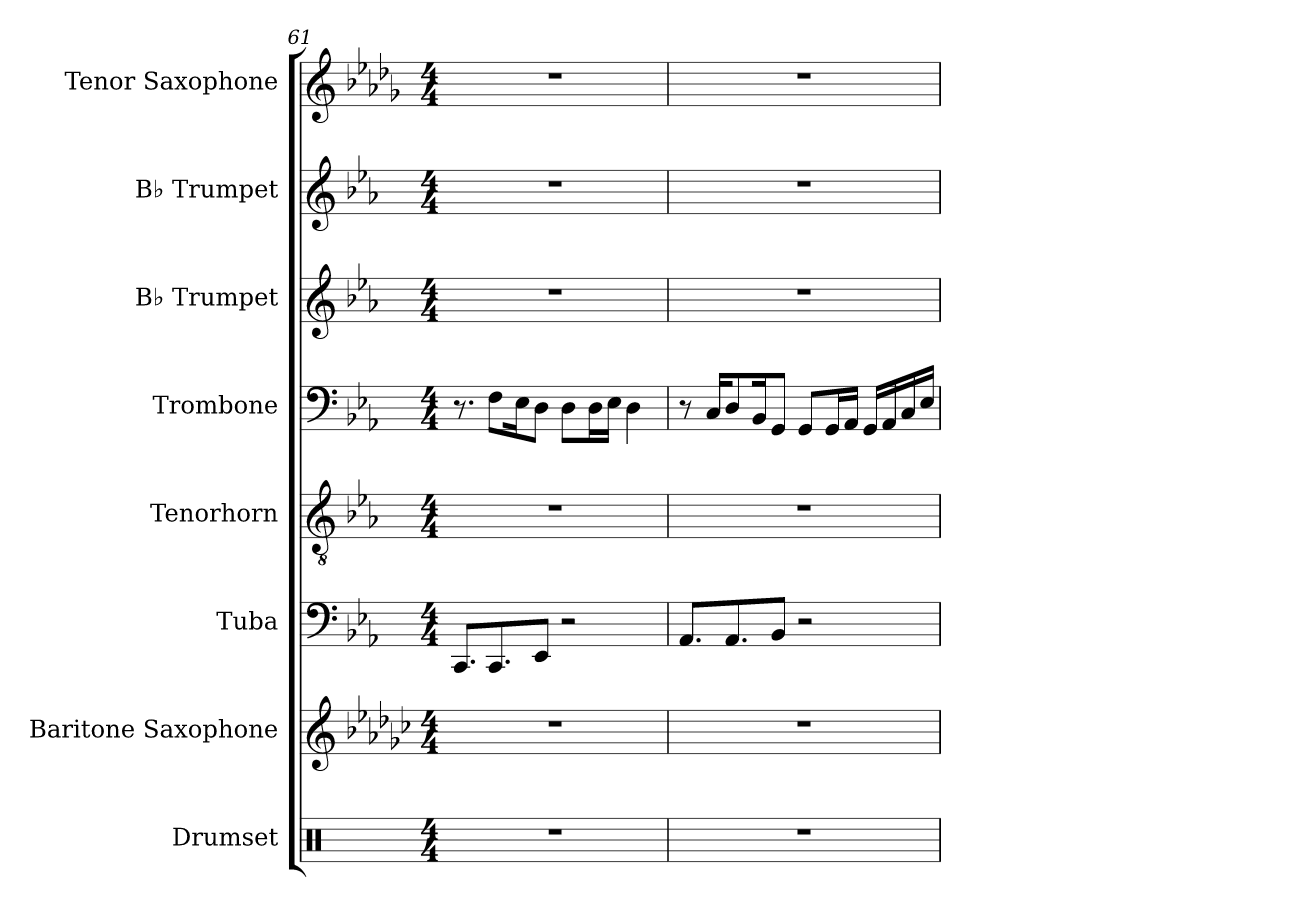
**kern	**kern	**kern	**kern	**kern	**kern	**kern	**kern
*part8	*part7	*part6	*part5	*part4	*part3	*part2	*part1
*staff8	*staff7	*staff6	*staff5	*staff4	*staff3	*staff2	*staff1
*I"Drumset	*I"Baritone Saxophone	*I"Tuba	*I"Tenorhorn	*I"Trombone	*I"B♭ Trumpet	*I"B♭ Trumpet	*I"Tenor Saxophone
*I'D. Set	*I'Bar. Sax.	*I'Tba.	*I'Tenh.	*I'Tbn.	*I'B♭ Tpt.	*I'B♭ Tpt.	*I'T. Sax.
*clefX	*clefG2	*clefF4	*clefGv2	*clefF4	*clefG2	*clefG2	*clefG2
*	*ITrd12c21	*	*ITrd1c2	*	*ITrd1c2	*ITrd1c2	*ITrd8c14
*k[]	*k[b-e-a-d-g-c-]	*k[b-e-a-]	*k[b-e-a-d-g-]	*k[b-e-a-]	*k[b-e-a-d-g-]	*k[b-e-a-d-g-]	*k[b-e-a-d-g-]
*M4/4	*M4/4	*M4/4	*M4/4	*M4/4	*M4/4	*M4/4	*M4/4
=61	=61	=61	=61	=61	=61	=61	=61
1r	1r	8.CCL	1r	8.r	1r	1r	1r
.	.	8.CC	.	8FL	.	.	.
.	.	.	.	16E-K	.	.	.
.	.	8EE-J	.	8DJ	.	.	.
.	.	2r	.	8DL	.	.	.
.	.	.	.	16DL	.	.	.
.	.	.	.	16E-JJ	.	.	.
.	.	.	.	4D	.	.	.
=62	=62	=62	=62	=62	=62	=62	=62
1r	1r	8.AA-L	1r	8r	1r	1r	1r
.	.	.	.	16CKL	.	.	.
.	.	8.AA-	.	8D	.	.	.
.	.	.	.	16BB-K	.	.	.
.	.	8BB-J	.	8GGJ	.	.	.
.	.	2r	.	8GGL	.	.	.
.	.	.	.	16GGL	.	.	.
.	.	.	.	16AA-JJ	.	.	.
.	.	.	.	16GGLL	.	.	.
.	.	.	.	16AA-	.	.	.
.	.	.	.	16C	.	.	.
.	.	.	.	16E-JJ	.	.	.
=	=	=	=	=	=	=	=
*-	*-	*-	*-	*-	*-	*-	*-
